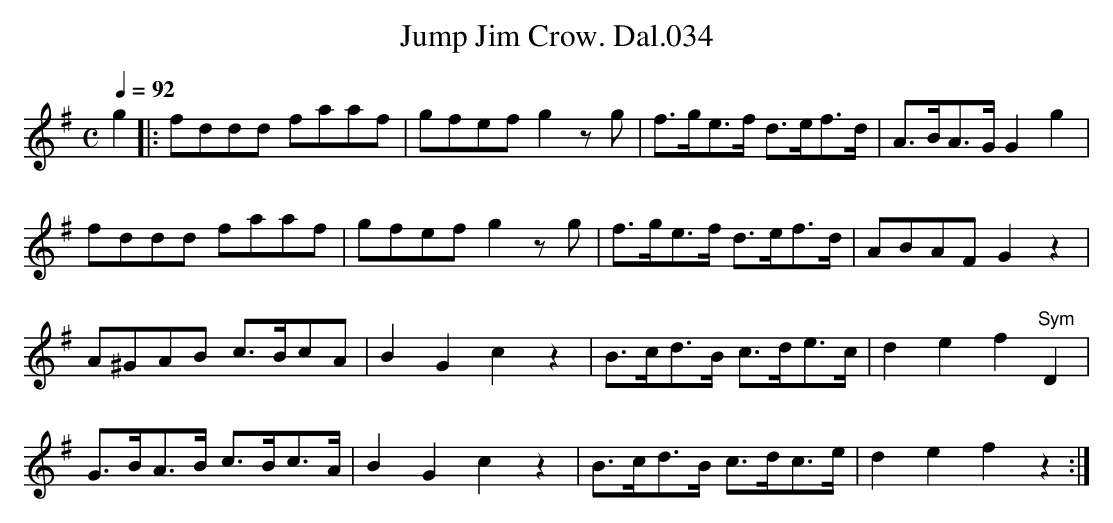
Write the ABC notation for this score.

X:1
T:Jump Jim Crow. Dal.034
K:C
M:C
L:1/8
Q:1/4=92
K:G
g2|:fddd faaf|gfef g2 zg|f>ge>f d>ef>d|A>BA>G G2 g2|
fddd faaf|gfef g2 zg|f>ge>f d>ef>d|ABAF G2 z2|
A^GAB c>BcA|B2 G2 c2 z2|B>cd>B c>de>c|d2 e2 f2 "Sym"D2|
G>BA>B c>Bc>A|B2 G2 c2 z2|B>cd>B c>dc>e|d2 e2 f2 z2:|
